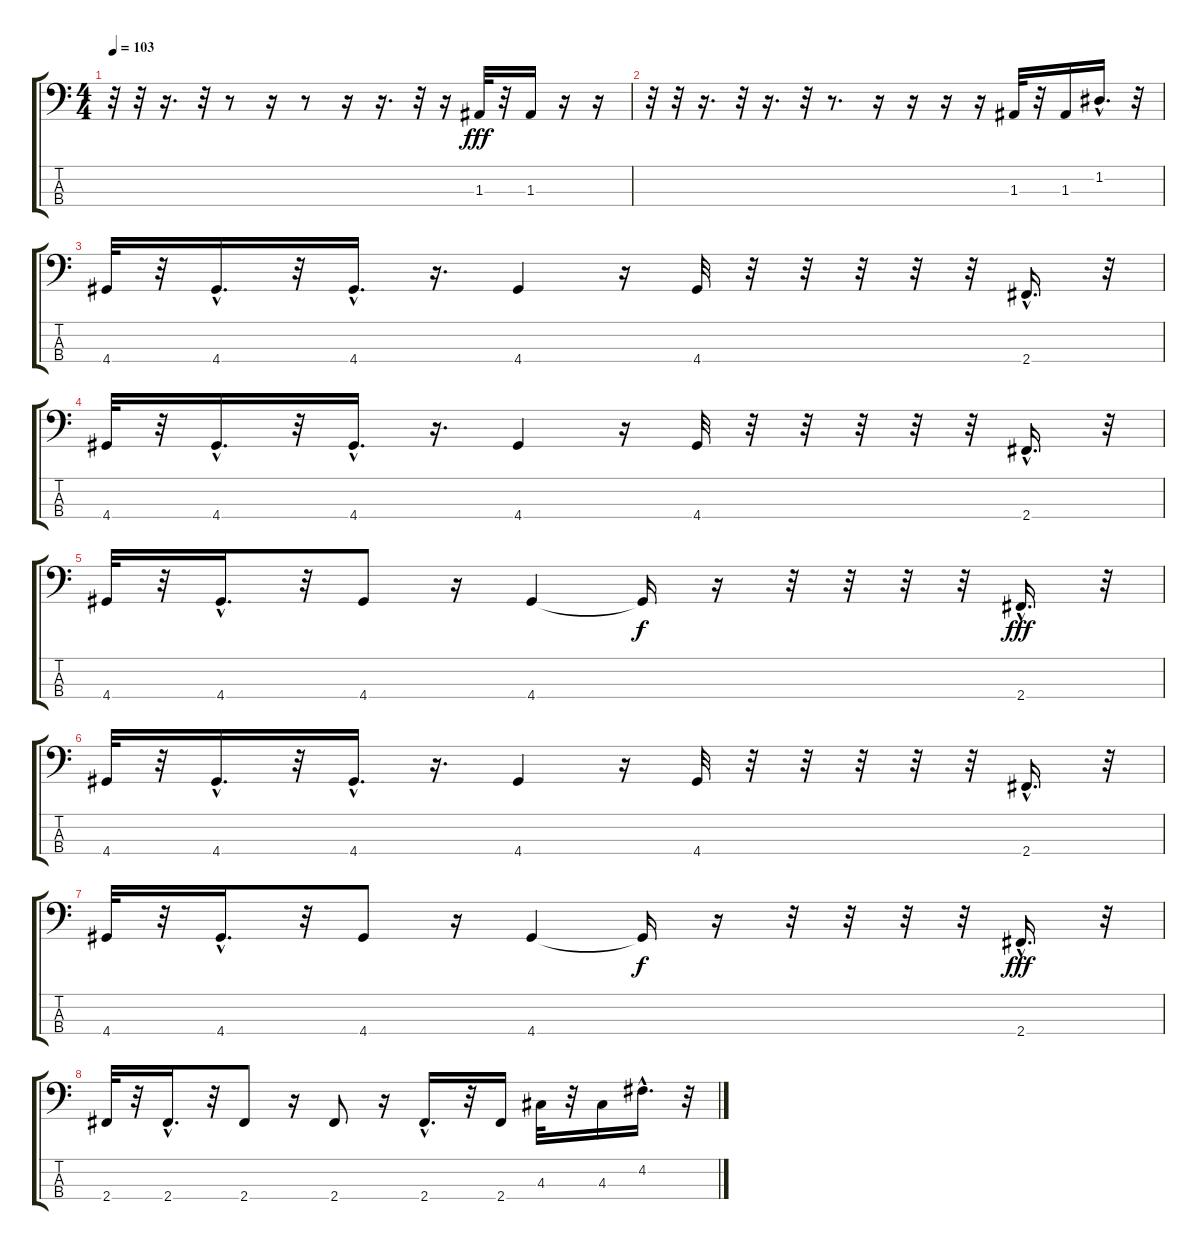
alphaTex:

\track "" {instrument electricbassfinger}
\staff {score tabs}
\tuning (G2 D2 A1 E1) {hide}
\ts (4 4)
\tempo 103
\clef f4
\ks c
r.32{dy fff} r.32 r.16{d} r.32 r.8 r.16 r.8 r.16 r.16{d} r.32 r.16 1.3.32 r.32 1.3.16 r.16 r.16 |
r.32 r.32 r.16{d} r.32 r.16{d} r.32 r.8{d} r.16 r.16 r.16 r.16 1.3.32 r.32 1.3.16 1.2{hac}.16{d} r.32 |
4.4.32 r.32 4.4{hac}.16{d} r.32 4.4{hac}.16{d} r.16{d} 4.4.4 r.16 4.4.32 r.32 r.32 r.32 r.32 r.32 2.4{hac}.16{d} r.32 |
4.4.32 r.32 4.4{hac}.16{d} r.32 4.4{hac}.16{d} r.16{d} 4.4.4 r.16 4.4.32 r.32 r.32 r.32 r.32 r.32 2.4{hac}.16{d} r.32 |
4.4.32 r.32 4.4{hac}.16{d} r.32 4.4.8 r.16 4.4.4 4.4{t}.16{dy f} r.16 r.32 r.32 r.32 r.32 2.4{hac}.16{d dy fff} r.32 |
4.4.32 r.32 4.4{hac}.16{d} r.32 4.4{hac}.16{d} r.16{d} 4.4.4 r.16 4.4.32 r.32 r.32 r.32 r.32 r.32 2.4{hac}.16{d} r.32 |
4.4.32 r.32 4.4{hac}.16{d} r.32 4.4.8 r.16 4.4.4 4.4{t}.16{dy f} r.16 r.32 r.32 r.32 r.32 2.4{hac}.16{d dy fff} r.32 |
2.4.32 r.32 2.4{hac}.16{d} r.32 2.4.8 r.16 2.4.8 r.16 2.4{hac}.16{d} r.32 2.4.16 4.3.32 r.32 4.3.16 4.2{hac}.16{d} r.32
